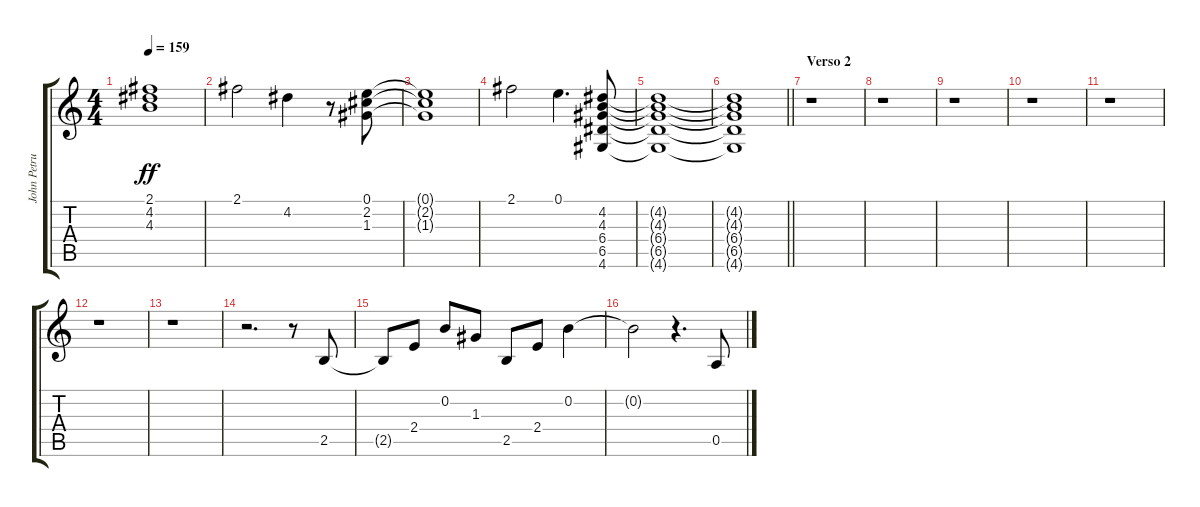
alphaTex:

\track ("John Petrucci Rhythm" "John Petru") {instrument distortionguitar}
\staff {score tabs}
\tuning (E4 B3 G3 D3 A2 E2) {hide}
\ts (4 4)
\tempo 159
\clef g2
\ks c
(2.1{t} 4.2{t} 4.3{t}).1{dy ff} |
2.1.2 4.2.4 r.8 (0.1 2.2 1.3).8 |
(0.1{t} 2.2{t} 1.3{t}).1 |
2.1.2 0.1.4{d} (4.2 4.3 6.4 6.5 4.6).8 |
(4.2{t} 4.3{t} 6.4{t} 6.5{t} 4.6{t}).1 |
\barLineRight lightlight
(4.2{t} 4.3{t} 6.4{t} 6.5{t} 4.6{t}).1 |
\section ("" "Verso 2")
r.1 |
r.1 |
r.1 |
r.1 |
r.1 |
r.1 |
r.1 |
r.2{d} r.8 2.5.8 |
2.5{t}.8 2.4.8 0.2.8 1.3.8 2.5.8 2.4.8 0.2.4 |
0.2{t}.2 r.4{d} 0.5.8
